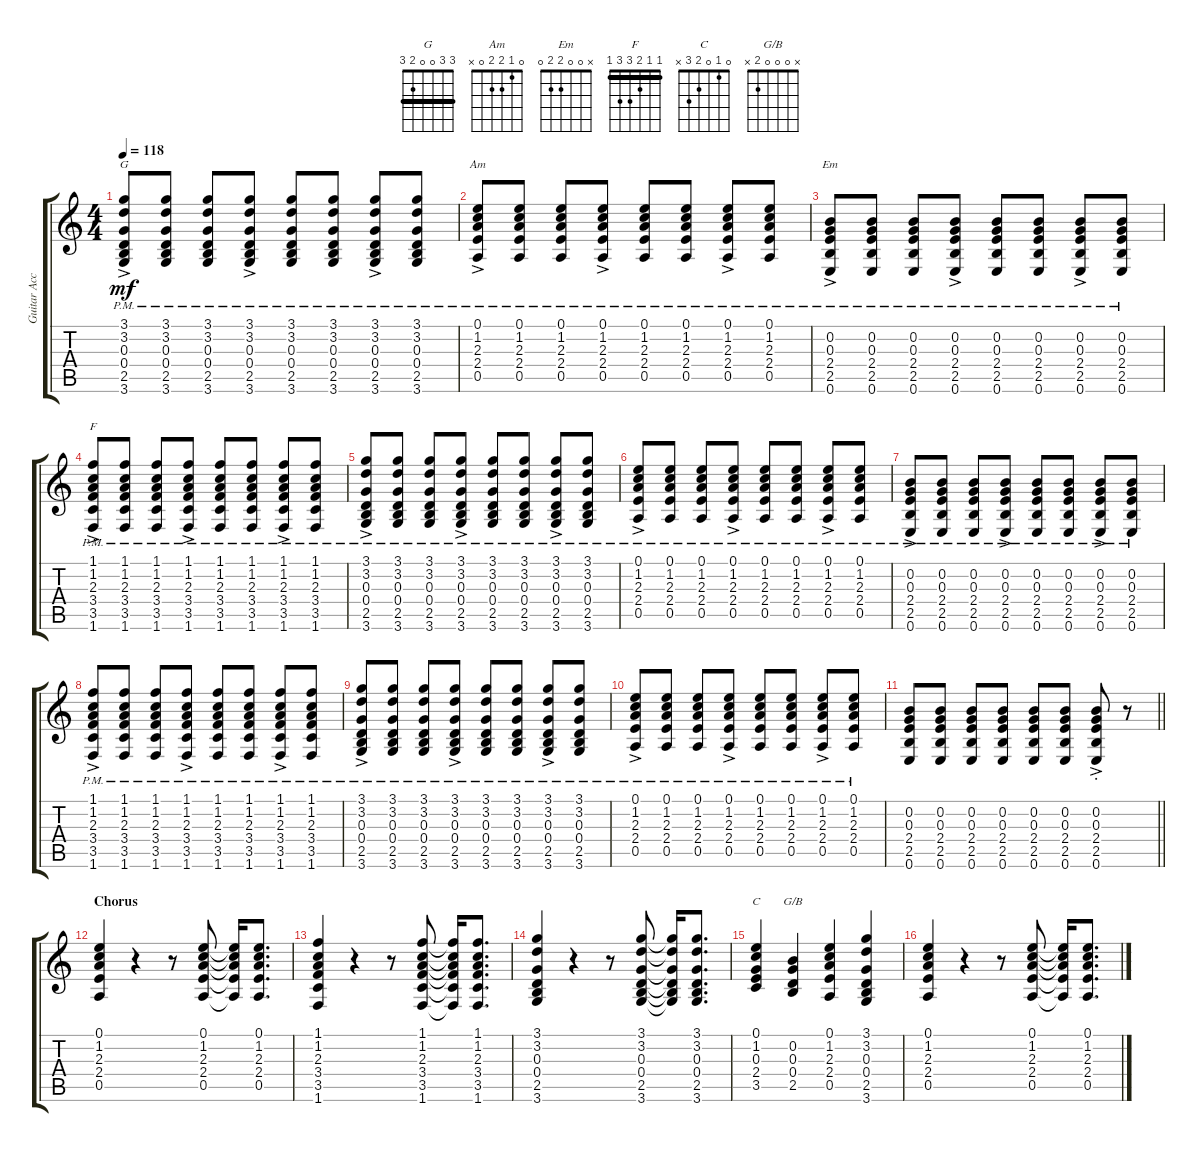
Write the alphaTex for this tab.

\track ("Guitar Accompaniment" "Guitar Acc") {instrument acousticguitarsteel}
\staff {score tabs}
\tuning (E4 B3 G3 D3 A2 E2) {hide}
\chord ("G" 3 3 0 0 2 3) {barre 3}
\chord ("Am" 0 1 2 2 0 x)
\chord ("Em" x 0 0 2 2 0)
\chord ("F" 1 1 2 3 3 1) {barre 1}
\chord ("C" 0 1 0 2 3 x)
\chord ("G/B" x 0 0 0 2 x)
\ts (4 4)
\tempo 118
\clef g2
\ks c
(3.1{ac pm} 3.2{ac pm} 0.3{ac pm} 0.4{ac pm} 2.5{ac pm} 3.6{ac pm}).8{ch "G" dy mf} (3.1{pm} 3.2{pm} 0.3{pm} 0.4{pm} 2.5{pm} 3.6{pm}).8 (3.1{pm} 3.2{pm} 0.3{pm} 0.4{pm} 2.5{pm} 3.6{pm}).8 (3.1{ac pm} 3.2{ac pm} 0.3{ac pm} 0.4{ac pm} 2.5{ac pm} 3.6{ac pm}).8 (3.1{pm} 3.2{pm} 0.3{pm} 0.4{pm} 2.5{pm} 3.6{pm}).8 (3.1{pm} 3.2{pm} 0.3{pm} 0.4{pm} 2.5{pm} 3.6{pm}).8 (3.1{ac pm} 3.2{ac pm} 0.3{ac pm} 0.4{ac pm} 2.5{ac pm} 3.6{ac pm}).8 (3.1{pm} 3.2{pm} 0.3{pm} 0.4{pm} 2.5{pm} 3.6{pm}).8 |
(0.1{ac pm} 1.2{ac pm} 2.3{ac pm} 2.4{ac pm} 0.5{ac pm}).8{ch "Am"} (0.1{pm} 1.2{pm} 2.3{pm} 2.4{pm} 0.5{pm}).8 (0.1{pm} 1.2{pm} 2.3{pm} 2.4{pm} 0.5{pm}).8 (0.1{ac pm} 1.2{ac pm} 2.3{ac pm} 2.4{ac pm} 0.5{ac pm}).8 (0.1{pm} 1.2{pm} 2.3{pm} 2.4{pm} 0.5{pm}).8 (0.1{pm} 1.2{pm} 2.3{pm} 2.4{pm} 0.5{pm}).8 (0.1{ac pm} 1.2{ac pm} 2.3{ac pm} 2.4{ac pm} 0.5{ac pm}).8 (0.1{pm} 1.2{pm} 2.3{pm} 2.4{pm} 0.5{pm}).8 |
(0.2{ac pm} 0.3{ac pm} 2.4{ac pm} 2.5{ac pm} 0.6{ac pm}).8{ch "Em"} (0.2{pm} 0.3{pm} 2.4{pm} 2.5{pm} 0.6{pm}).8 (0.2{pm} 0.3{pm} 2.4{pm} 2.5{pm} 0.6{pm}).8 (0.2{ac pm} 0.3{ac pm} 2.4{ac pm} 2.5{ac pm} 0.6{ac pm}).8 (0.2{pm} 0.3{pm} 2.4{pm} 2.5{pm} 0.6{pm}).8 (0.2{pm} 0.3{pm} 2.4{pm} 2.5{pm} 0.6{pm}).8 (0.2{ac pm} 0.3{ac pm} 2.4{ac pm} 2.5{ac pm} 0.6{ac pm}).8 (0.2{pm} 0.3{pm} 2.4{pm} 2.5{pm} 0.6{pm}).8 |
(1.1{ac pm} 1.2{ac pm} 2.3{ac pm} 3.4{ac pm} 3.5{ac pm} 1.6{ac pm}).8{ch "F"} (1.1{pm} 1.2{pm} 2.3{pm} 3.4{pm} 3.5{pm} 1.6{pm}).8 (1.1{pm} 1.2{pm} 2.3{pm} 3.4{pm} 3.5{pm} 1.6{pm}).8 (1.1{ac pm} 1.2{ac pm} 2.3{ac pm} 3.4{ac pm} 3.5{ac pm} 1.6{ac pm}).8 (1.1{pm} 1.2{pm} 2.3{pm} 3.4{pm} 3.5{pm} 1.6{pm}).8 (1.1{pm} 1.2{pm} 2.3{pm} 3.4{pm} 3.5{pm} 1.6{pm}).8 (1.1{ac pm} 1.2{ac pm} 2.3{ac pm} 3.4{ac pm} 3.5{ac pm} 1.6{ac pm}).8 (1.1{pm} 1.2{pm} 2.3{pm} 3.4{pm} 3.5{pm} 1.6{pm}).8 |
(3.1{ac pm} 3.2{ac pm} 0.3{ac pm} 0.4{ac pm} 2.5{ac pm} 3.6{ac pm}).8 (3.1{pm} 3.2{pm} 0.3{pm} 0.4{pm} 2.5{pm} 3.6{pm}).8 (3.1{pm} 3.2{pm} 0.3{pm} 0.4{pm} 2.5{pm} 3.6{pm}).8 (3.1{ac pm} 3.2{ac pm} 0.3{ac pm} 0.4{ac pm} 2.5{ac pm} 3.6{ac pm}).8 (3.1{pm} 3.2{pm} 0.3{pm} 0.4{pm} 2.5{pm} 3.6{pm}).8 (3.1{pm} 3.2{pm} 0.3{pm} 0.4{pm} 2.5{pm} 3.6{pm}).8 (3.1{ac pm} 3.2{ac pm} 0.3{ac pm} 0.4{ac pm} 2.5{ac pm} 3.6{ac pm}).8 (3.1{pm} 3.2{pm} 0.3{pm} 0.4{pm} 2.5{pm} 3.6{pm}).8 |
(0.1{ac pm} 1.2{ac pm} 2.3{ac pm} 2.4{ac pm} 0.5{ac pm}).8 (0.1{pm} 1.2{pm} 2.3{pm} 2.4{pm} 0.5{pm}).8 (0.1{pm} 1.2{pm} 2.3{pm} 2.4{pm} 0.5{pm}).8 (0.1{ac pm} 1.2{ac pm} 2.3{ac pm} 2.4{ac pm} 0.5{ac pm}).8 (0.1{pm} 1.2{pm} 2.3{pm} 2.4{pm} 0.5{pm}).8 (0.1{pm} 1.2{pm} 2.3{pm} 2.4{pm} 0.5{pm}).8 (0.1{ac pm} 1.2{ac pm} 2.3{ac pm} 2.4{ac pm} 0.5{ac pm}).8 (0.1{pm} 1.2{pm} 2.3{pm} 2.4{pm} 0.5{pm}).8 |
(0.2{ac pm} 0.3{ac pm} 2.4{ac pm} 2.5{ac pm} 0.6{ac pm}).8 (0.2{pm} 0.3{pm} 2.4{pm} 2.5{pm} 0.6{pm}).8 (0.2{pm} 0.3{pm} 2.4{pm} 2.5{pm} 0.6{pm}).8 (0.2{ac pm} 0.3{ac pm} 2.4{ac pm} 2.5{ac pm} 0.6{ac pm}).8 (0.2{pm} 0.3{pm} 2.4{pm} 2.5{pm} 0.6{pm}).8 (0.2{pm} 0.3{pm} 2.4{pm} 2.5{pm} 0.6{pm}).8 (0.2{ac pm} 0.3{ac pm} 2.4{ac pm} 2.5{ac pm} 0.6{ac pm}).8 (0.2{pm} 0.3{pm} 2.4{pm} 2.5{pm} 0.6{pm}).8 |
(1.1{ac pm} 1.2{ac pm} 2.3{ac pm} 3.4{ac pm} 3.5{ac pm} 1.6{ac pm}).8 (1.1{pm} 1.2{pm} 2.3{pm} 3.4{pm} 3.5{pm} 1.6{pm}).8 (1.1{pm} 1.2{pm} 2.3{pm} 3.4{pm} 3.5{pm} 1.6{pm}).8 (1.1{ac pm} 1.2{ac pm} 2.3{ac pm} 3.4{ac pm} 3.5{ac pm} 1.6{ac pm}).8 (1.1{pm} 1.2{pm} 2.3{pm} 3.4{pm} 3.5{pm} 1.6{pm}).8 (1.1{pm} 1.2{pm} 2.3{pm} 3.4{pm} 3.5{pm} 1.6{pm}).8 (1.1{ac pm} 1.2{ac pm} 2.3{ac pm} 3.4{ac pm} 3.5{ac pm} 1.6{ac pm}).8 (1.1{pm} 1.2{pm} 2.3{pm} 3.4{pm} 3.5{pm} 1.6{pm}).8 |
(3.1{ac pm} 3.2{ac pm} 0.3{ac pm} 0.4{ac pm} 2.5{ac pm} 3.6{ac pm}).8 (3.1{pm} 3.2{pm} 0.3{pm} 0.4{pm} 2.5{pm} 3.6{pm}).8 (3.1{pm} 3.2{pm} 0.3{pm} 0.4{pm} 2.5{pm} 3.6{pm}).8 (3.1{ac pm} 3.2{ac pm} 0.3{ac pm} 0.4{ac pm} 2.5{ac pm} 3.6{ac pm}).8 (3.1{pm} 3.2{pm} 0.3{pm} 0.4{pm} 2.5{pm} 3.6{pm}).8 (3.1{pm} 3.2{pm} 0.3{pm} 0.4{pm} 2.5{pm} 3.6{pm}).8 (3.1{ac pm} 3.2{ac pm} 0.3{ac pm} 0.4{ac pm} 2.5{ac pm} 3.6{ac pm}).8 (3.1{pm} 3.2{pm} 0.3{pm} 0.4{pm} 2.5{pm} 3.6{pm}).8 |
(0.1{ac pm} 1.2{ac pm} 2.3{ac pm} 2.4{ac pm} 0.5{ac pm}).8 (0.1{pm} 1.2{pm} 2.3{pm} 2.4{pm} 0.5{pm}).8 (0.1{pm} 1.2{pm} 2.3{pm} 2.4{pm} 0.5{pm}).8 (0.1{ac pm} 1.2{ac pm} 2.3{ac pm} 2.4{ac pm} 0.5{ac pm}).8 (0.1{pm} 1.2{pm} 2.3{pm} 2.4{pm} 0.5{pm}).8 (0.1{pm} 1.2{pm} 2.3{pm} 2.4{pm} 0.5{pm}).8 (0.1{ac pm} 1.2{ac pm} 2.3{ac pm} 2.4{ac pm} 0.5{ac pm}).8 (0.1{pm} 1.2{pm} 2.3{pm} 2.4{pm} 0.5{pm}).8 |
\barLineRight lightlight
(0.2 0.3 2.4 2.5 0.6).8 (0.2 0.3 2.4 2.5 0.6).8 (0.2 0.3 2.4 2.5 0.6).8 (0.2 0.3 2.4 2.5 0.6).8 (0.2 0.3 2.4 2.5 0.6).8 (0.2 0.3 2.4 2.5 0.6).8 (0.2{ac} 0.3{ac} 2.4{ac} 2.5{ac} 0.6{ac st}).8 r.8 |
\section ("" "Chorus")
(0.1 1.2 2.3 2.4 0.5).4 r.4 r.8 (0.1 1.2 2.3 2.4 0.5).8 (0.1{t} 1.2{t} 2.3{t} 2.4{t} 0.5{t}).16 (0.1 1.2 2.3 2.4 0.5).8{d} |
(1.1 1.2 2.3 3.4 3.5 1.6).4 r.4 r.8 (1.1 1.2 2.3 3.4 3.5 1.6).8 (1.1{t} 1.2{t} 2.3{t} 3.4{t} 3.5{t} 1.6{t}).16 (1.1 1.2 2.3 3.4 3.5 1.6).8{d} |
(3.1 3.2 0.3 0.4 2.5 3.6).4 r.4 r.8 (3.1 3.2 0.3 0.4 2.5 3.6).8 (3.1{t} 3.2{t} 0.3{t} 0.4{t} 2.5{t} 3.6{t}).16 (3.1 3.2 0.3 0.4 2.5 3.6).8{d} |
(0.1 1.2 0.3 2.4 3.5).4{ch "C"} (0.2 0.3 0.4 2.5).4{ch "G/B"} (0.1 1.2 2.3 2.4 0.5).4 (3.1 3.2 0.3 0.4 2.5 3.6).4 |
(0.1 1.2 2.3 2.4 0.5).4 r.4 r.8 (0.1 1.2 2.3 2.4 0.5).8 (0.1{t} 1.2{t} 2.3{t} 2.4{t} 0.5{t}).16 (0.1 1.2 2.3 2.4 0.5).8{d}
